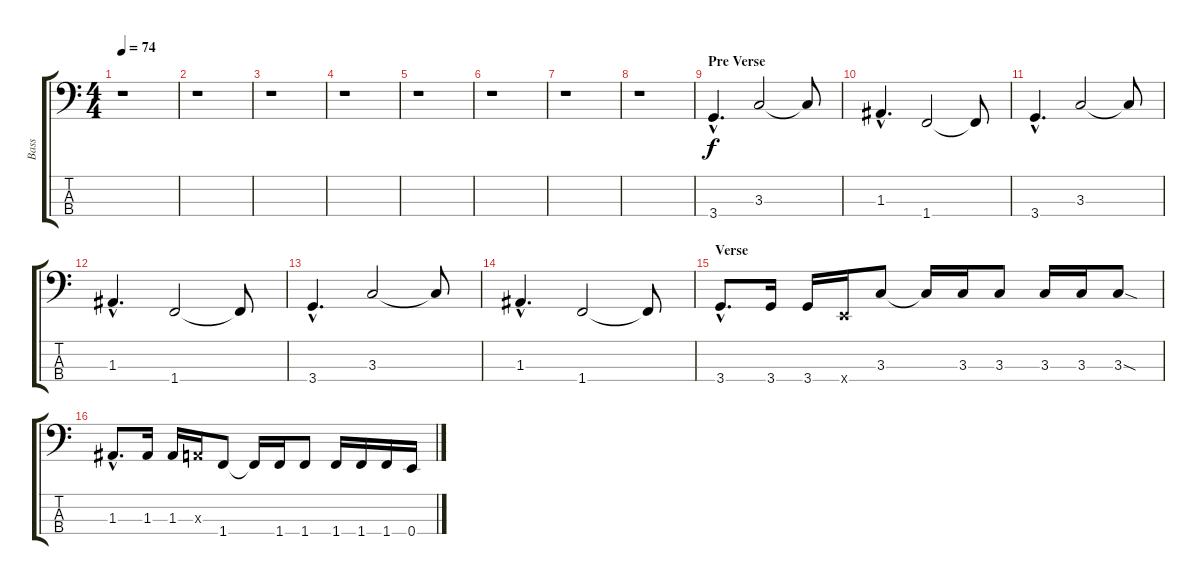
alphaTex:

\track ("Bass" "Bass") {instrument electricbassfinger}
\staff {score tabs}
\tuning (G2 D2 A1 E1) {hide}
\ts (4 4)
\tempo 74
\clef f4
\ks c
r.1{dy f instrument electricbassfinger} |
r.1 |
r.1 |
r.1 |
r.1 |
r.1 |
r.1 |
r.1 |
\section ("" "Pre Verse ")
3.4{hac}.4{d} 3.3.2 3.3{t}.8 |
1.3{hac}.4{d} 1.4.2 1.4{t}.8 |
3.4{hac}.4{d} 3.3.2 3.3{t}.8 |
1.3{hac}.4{d} 1.4.2 1.4{t}.8 |
3.4{hac}.4{d} 3.3.2 3.3{t}.8 |
1.3{hac}.4{d} 1.4.2 1.4{t}.8 |
\section ("" "Verse")
3.4{hac}.8{d} 3.4.16 3.4.16 0.4{x}.16 3.3.8 3.3{t}.16 3.3.16 3.3.8 3.3.16 3.3.16 3.3{sod}.8 |
1.3{hac}.8{d} 1.3.16 1.3.16 0.3{x}.16 1.4.8 1.4{t}.16 1.4.16 1.4.8 1.4.16 1.4.16 1.4.16 0.4.16
